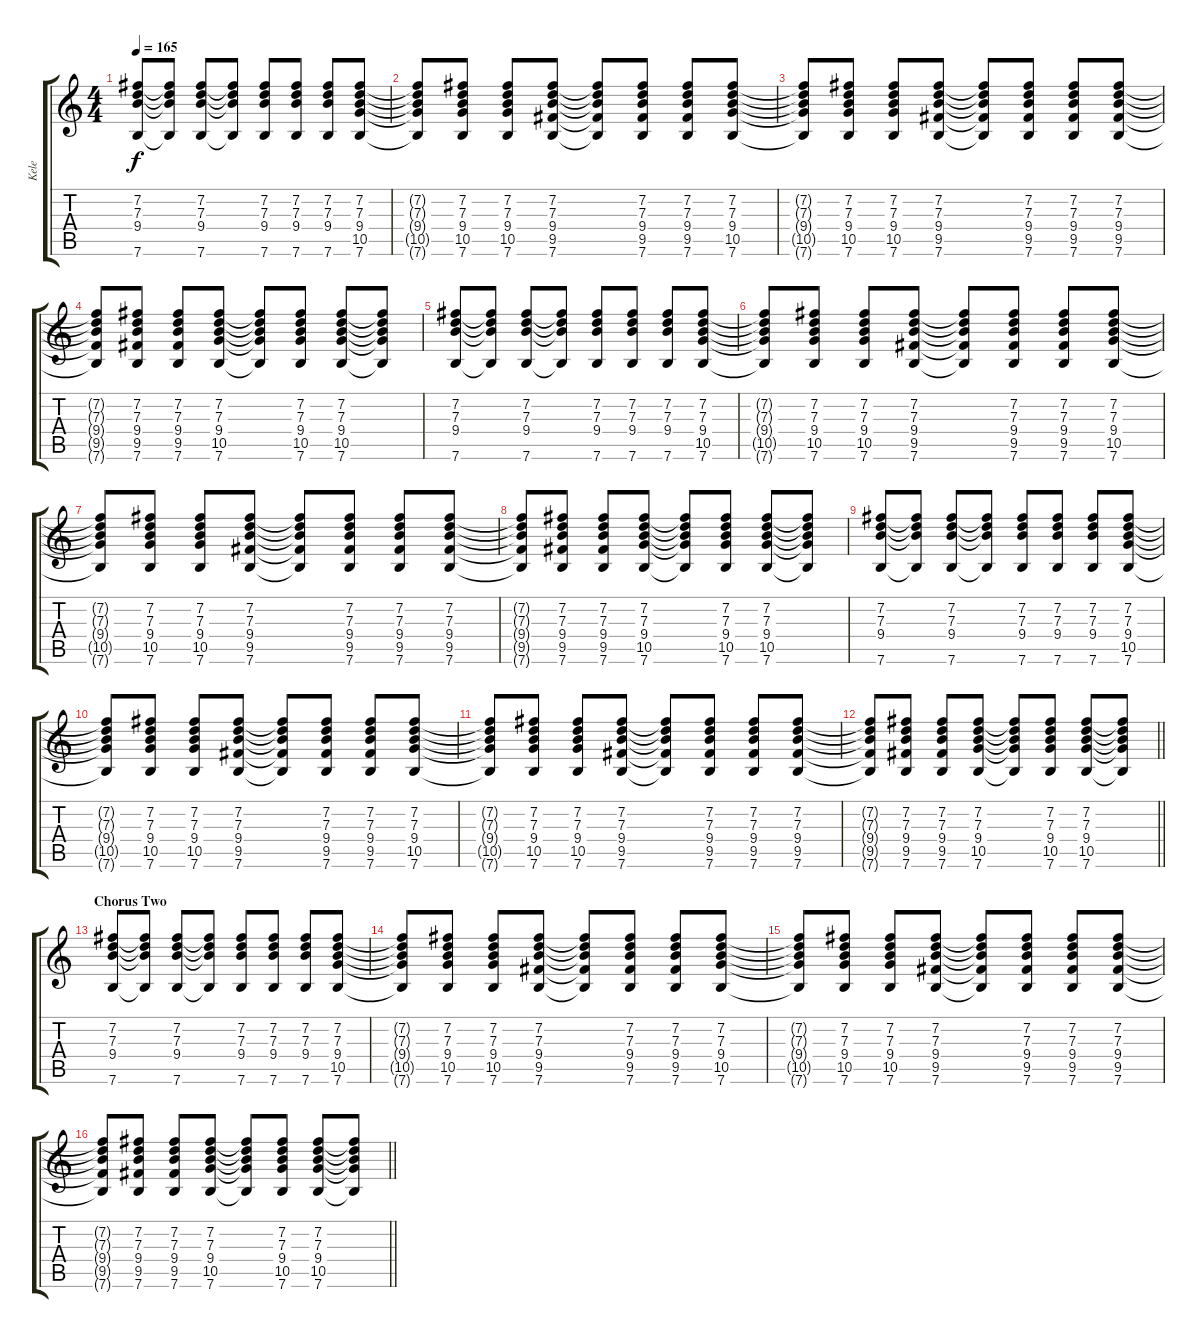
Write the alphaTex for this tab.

\track ("Kele" "Kele") {instrument acousticguitarnylon}
\staff {score tabs}
\tuning (E4 B3 G3 D3 A2 E2) {hide}
\ts (4 4)
\tempo 165
\clef g2
\ks c
(7.2 7.3 9.4 7.6).8{dy f} (7.2{t} 7.3{t} 9.4{t} 7.6{t}).8 (7.2 7.3 9.4 7.6).8 (7.2{t} 7.3{t} 9.4{t} 7.6{t}).8 (7.2 7.3 9.4 7.6).8 (7.2 7.3 9.4 7.6).8 (7.2 7.3 9.4 7.6).8 (7.2 7.3 9.4 10.5 7.6).8 |
(7.2{t} 7.3{t} 9.4{t} 10.5{t} 7.6{t}).8 (7.2 7.3 9.4 10.5 7.6).8 (7.2 7.3 9.4 10.5 7.6).8 (7.2 7.3 9.4 9.5 7.6).8 (7.2{t} 7.3{t} 9.4{t} 9.5{t} 7.6{t}).8 (7.2 7.3 9.4 9.5 7.6).8 (7.2 7.3 9.4 9.5 7.6).8 (7.2 7.3 9.4 10.5 7.6).8 |
(7.2{t} 7.3{t} 9.4{t} 10.5{t} 7.6{t}).8 (7.2 7.3 9.4 10.5 7.6).8 (7.2 7.3 9.4 10.5 7.6).8 (7.2 7.3 9.4 9.5 7.6).8 (7.2{t} 7.3{t} 9.4{t} 9.5{t} 7.6{t}).8 (7.2 7.3 9.4 9.5 7.6).8 (7.2 7.3 9.4 9.5 7.6).8 (7.2 7.3 9.4 9.5 7.6).8 |
(7.2{t} 7.3{t} 9.4{t} 9.5{t} 7.6{t}).8 (7.2 7.3 9.4 9.5 7.6).8 (7.2 7.3 9.4 9.5 7.6).8 (7.2 7.3 9.4 10.5 7.6).8 (7.2{t} 7.3{t} 9.4{t} 10.5{t} 7.6{t}).8 (7.2 7.3 9.4 10.5 7.6).8 (7.2 7.3 9.4 10.5 7.6).8 (7.2{t} 7.3{t} 9.4{t} 10.5{t} 7.6{t}).8 |
(7.2 7.3 9.4 7.6).8 (7.2{t} 7.3{t} 9.4{t} 7.6{t}).8 (7.2 7.3 9.4 7.6).8 (7.2{t} 7.3{t} 9.4{t} 7.6{t}).8 (7.2 7.3 9.4 7.6).8 (7.2 7.3 9.4 7.6).8 (7.2 7.3 9.4 7.6).8 (7.2 7.3 9.4 10.5 7.6).8 |
(7.2{t} 7.3{t} 9.4{t} 10.5{t} 7.6{t}).8 (7.2 7.3 9.4 10.5 7.6).8 (7.2 7.3 9.4 10.5 7.6).8 (7.2 7.3 9.4 9.5 7.6).8 (7.2{t} 7.3{t} 9.4{t} 9.5{t} 7.6{t}).8 (7.2 7.3 9.4 9.5 7.6).8 (7.2 7.3 9.4 9.5 7.6).8 (7.2 7.3 9.4 10.5 7.6).8 |
(7.2{t} 7.3{t} 9.4{t} 10.5{t} 7.6{t}).8 (7.2 7.3 9.4 10.5 7.6).8 (7.2 7.3 9.4 10.5 7.6).8 (7.2 7.3 9.4 9.5 7.6).8 (7.2{t} 7.3{t} 9.4{t} 9.5{t} 7.6{t}).8 (7.2 7.3 9.4 9.5 7.6).8 (7.2 7.3 9.4 9.5 7.6).8 (7.2 7.3 9.4 9.5 7.6).8 |
(7.2{t} 7.3{t} 9.4{t} 9.5{t} 7.6{t}).8 (7.2 7.3 9.4 9.5 7.6).8 (7.2 7.3 9.4 9.5 7.6).8 (7.2 7.3 9.4 10.5 7.6).8 (7.2{t} 7.3{t} 9.4{t} 10.5{t} 7.6{t}).8 (7.2 7.3 9.4 10.5 7.6).8 (7.2 7.3 9.4 10.5 7.6).8 (7.2{t} 7.3{t} 9.4{t} 10.5{t} 7.6{t}).8 |
(7.2 7.3 9.4 7.6).8 (7.2{t} 7.3{t} 9.4{t} 7.6{t}).8 (7.2 7.3 9.4 7.6).8 (7.2{t} 7.3{t} 9.4{t} 7.6{t}).8 (7.2 7.3 9.4 7.6).8 (7.2 7.3 9.4 7.6).8 (7.2 7.3 9.4 7.6).8 (7.2 7.3 9.4 10.5 7.6).8 |
(7.2{t} 7.3{t} 9.4{t} 10.5{t} 7.6{t}).8 (7.2 7.3 9.4 10.5 7.6).8 (7.2 7.3 9.4 10.5 7.6).8 (7.2 7.3 9.4 9.5 7.6).8 (7.2{t} 7.3{t} 9.4{t} 9.5{t} 7.6{t}).8 (7.2 7.3 9.4 9.5 7.6).8 (7.2 7.3 9.4 9.5 7.6).8 (7.2 7.3 9.4 10.5 7.6).8 |
(7.2{t} 7.3{t} 9.4{t} 10.5{t} 7.6{t}).8 (7.2 7.3 9.4 10.5 7.6).8 (7.2 7.3 9.4 10.5 7.6).8 (7.2 7.3 9.4 9.5 7.6).8 (7.2{t} 7.3{t} 9.4{t} 9.5{t} 7.6{t}).8 (7.2 7.3 9.4 9.5 7.6).8 (7.2 7.3 9.4 9.5 7.6).8 (7.2 7.3 9.4 9.5 7.6).8 |
\barLineRight lightlight
(7.2{t} 7.3{t} 9.4{t} 9.5{t} 7.6{t}).8 (7.2 7.3 9.4 9.5 7.6).8 (7.2 7.3 9.4 9.5 7.6).8 (7.2 7.3 9.4 10.5 7.6).8 (7.2{t} 7.3{t} 9.4{t} 10.5{t} 7.6{t}).8 (7.2 7.3 9.4 10.5 7.6).8 (7.2 7.3 9.4 10.5 7.6).8 (7.2{t} 7.3{t} 9.4{t} 10.5{t} 7.6{t}).8 |
\section ("" "Chorus Two")
(7.2 7.3 9.4 7.6).8 (7.2{t} 7.3{t} 9.4{t} 7.6{t}).8 (7.2 7.3 9.4 7.6).8 (7.2{t} 7.3{t} 9.4{t} 7.6{t}).8 (7.2 7.3 9.4 7.6).8 (7.2 7.3 9.4 7.6).8 (7.2 7.3 9.4 7.6).8 (7.2 7.3 9.4 10.5 7.6).8 |
(7.2{t} 7.3{t} 9.4{t} 10.5{t} 7.6{t}).8 (7.2 7.3 9.4 10.5 7.6).8 (7.2 7.3 9.4 10.5 7.6).8 (7.2 7.3 9.4 9.5 7.6).8 (7.2{t} 7.3{t} 9.4{t} 9.5{t} 7.6{t}).8 (7.2 7.3 9.4 9.5 7.6).8 (7.2 7.3 9.4 9.5 7.6).8 (7.2 7.3 9.4 10.5 7.6).8 |
(7.2{t} 7.3{t} 9.4{t} 10.5{t} 7.6{t}).8 (7.2 7.3 9.4 10.5 7.6).8 (7.2 7.3 9.4 10.5 7.6).8 (7.2 7.3 9.4 9.5 7.6).8 (7.2{t} 7.3{t} 9.4{t} 9.5{t} 7.6{t}).8 (7.2 7.3 9.4 9.5 7.6).8 (7.2 7.3 9.4 9.5 7.6).8 (7.2 7.3 9.4 9.5 7.6).8 |
\barLineRight lightlight
(7.2{t} 7.3{t} 9.4{t} 9.5{t} 7.6{t}).8 (7.2 7.3 9.4 9.5 7.6).8 (7.2 7.3 9.4 9.5 7.6).8 (7.2 7.3 9.4 10.5 7.6).8 (7.2{t} 7.3{t} 9.4{t} 10.5{t} 7.6{t}).8 (7.2 7.3 9.4 10.5 7.6).8 (7.2 7.3 9.4 10.5 7.6).8 (7.2{t} 7.3{t} 9.4{t} 10.5{t} 7.6{t}).8
